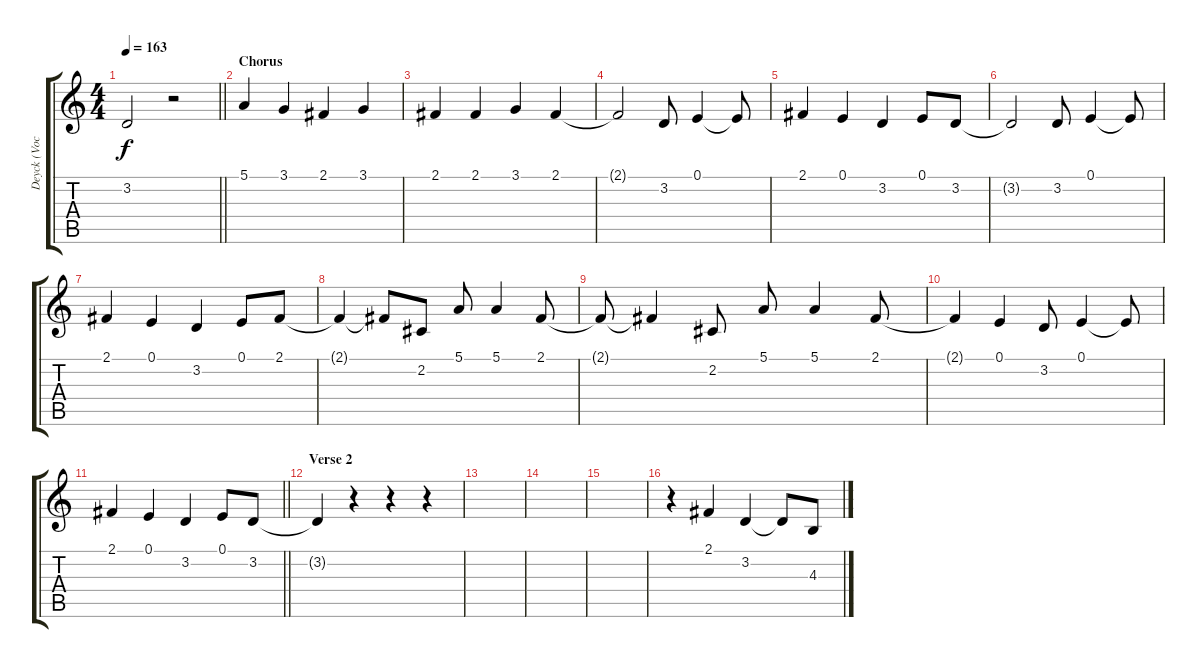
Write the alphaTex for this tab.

\track ("Deyck (Vocals)" "Deyck (Voc") {instrument lead2sawtooth}
\staff {score tabs}
\tuning (E4 B3 G3 D3 A2 E2) {hide}
\ts (4 4)
\tempo 163
\clef g2
\barLineRight lightlight
\ks c
3.2{t}.2{dy f} r.2 |
\section ("" "Chorus")
5.1.4 3.1.4 2.1.4 3.1.4 |
2.1.4 2.1.4 3.1.4 2.1.4 |
2.1{t}.2 3.2.8 0.1.4 0.1{t}.8 |
2.1.4 0.1.4 3.2.4 0.1.8 3.2.8 |
3.2{t}.2 3.2.8 0.1.4 0.1{t}.8 |
2.1.4 0.1.4 3.2.4 0.1.8 2.1.8 |
2.1{t}.4 2.1{t}.8 2.2.8 5.1.8 5.1.4 2.1.8 |
2.1{t}.8 2.1{t}.4 2.2.8 5.1.8 5.1.4 2.1.8 |
2.1{t}.4 0.1.4 3.2.8 0.1.4 0.1{t}.8 |
\barLineRight lightlight
2.1.4 0.1.4 3.2.4 0.1.8 3.2.8 |
\section ("" "Verse 2")
3.2{t}.4 r.4 r.4 r.4 |
|
|
|
r.4 2.1.4 3.2.4 3.2{t}.8 4.3.8
